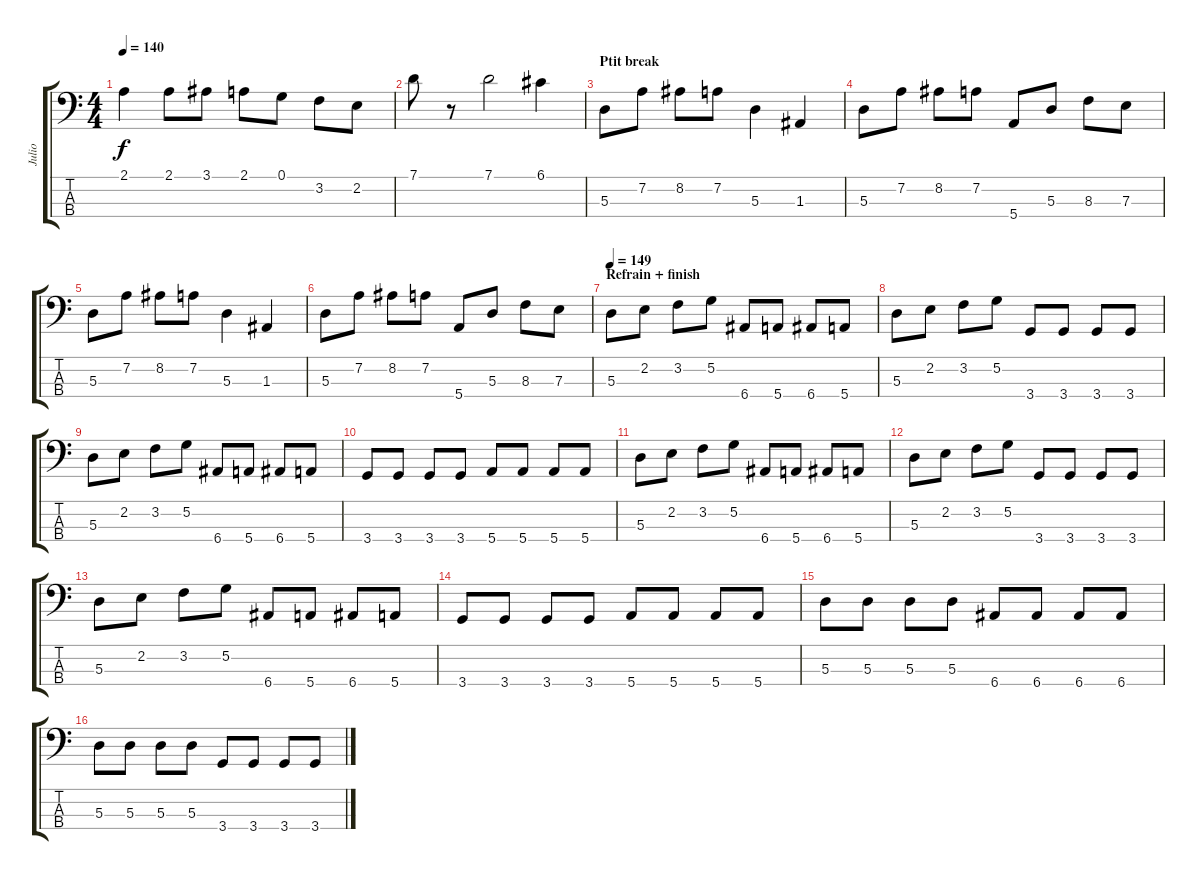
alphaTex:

\track ("Julio" "Julio") {instrument electricbassfinger}
\staff {score tabs}
\tuning (G2 D2 A1 E1) {hide}
\ts (4 4)
\tempo 140
\clef f4
\ks c
2.1.4{dy f} 2.1.8 3.1.8 2.1.8 0.1.8 3.2.8 2.2.8 |
7.1.8 r.8 7.1.2 6.1.4 |
\section ("" "Ptit break")
5.3.8 7.2.8 8.2.8 7.2.8 5.3.4 1.3.4 |
5.3.8 7.2.8 8.2.8 7.2.8 5.4.8 5.3.8 8.3.8 7.3.8 |
5.3.8 7.2.8 8.2.8 7.2.8 5.3.4 1.3.4 |
5.3.8 7.2.8 8.2.8 7.2.8 5.4.8 5.3.8 8.3.8 7.3.8 |
\section ("" "Refrain + finish")
\tempo 150
\tempo 149
5.3.8 2.2.8 3.2.8 5.2.8 6.4.8 5.4.8 6.4.8 5.4.8 |
5.3.8 2.2.8 3.2.8 5.2.8 3.4.8 3.4.8 3.4.8 3.4.8 |
5.3.8 2.2.8 3.2.8 5.2.8 6.4.8 5.4.8 6.4.8 5.4.8 |
3.4.8 3.4.8 3.4.8 3.4.8 5.4.8 5.4.8 5.4.8 5.4.8 |
5.3.8 2.2.8 3.2.8 5.2.8 6.4.8 5.4.8 6.4.8 5.4.8 |
5.3.8 2.2.8 3.2.8 5.2.8 3.4.8 3.4.8 3.4.8 3.4.8 |
5.3.8 2.2.8 3.2.8 5.2.8 6.4.8 5.4.8 6.4.8 5.4.8 |
3.4.8 3.4.8 3.4.8 3.4.8 5.4.8 5.4.8 5.4.8 5.4.8 |
5.3.8 5.3.8 5.3.8 5.3.8 6.4.8 6.4.8 6.4.8 6.4.8 |
5.3.8 5.3.8 5.3.8 5.3.8 3.4.8 3.4.8 3.4.8 3.4.8
